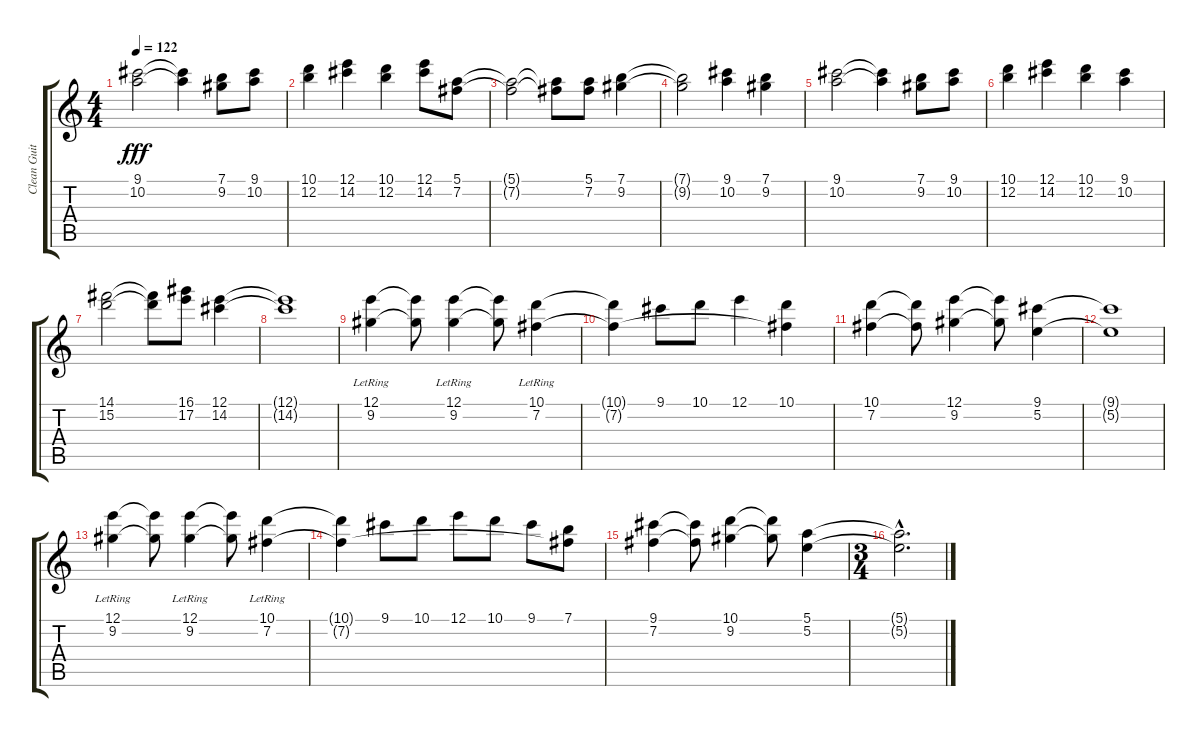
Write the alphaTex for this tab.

\track ("Clean Guitar" "Clean Guit") {instrument electricguitarclean}
\staff {score tabs}
\tuning (E4 B3 G3 D3 A2 E2) {hide}
\ts (4 4)
\tempo 122
\clef g2
\ks c
(9.1 10.2).2{dy fff} (9.1{t} 10.2{t}).4 (7.1 9.2).8 (9.1 10.2).8 |
(10.1 12.2).4 (12.1 14.2).4 (10.1 12.2).4 (12.1 14.2).8 (5.1 7.2).8 |
(5.1{t} 7.2{t}).2 (5.1{t} 7.2{t}).8 (5.1 7.2).8 (7.1 9.2).4 |
(7.1{t} 9.2{t}).2 (9.1 10.2).4 (7.1 9.2).4 |
(9.1 10.2).2 (9.1{t} 10.2{t}).4 (7.1 9.2).8 (9.1 10.2).8 |
(10.1 12.2).4 (12.1 14.2).4 (10.1 12.2).4 (9.1 10.2).4 |
(14.1 15.2).2 (14.1{t} 15.2{t}).8 (16.1 17.2).8 (12.1 14.2).4 |
(12.1{t} 14.2{t}).1 |
(12.1 9.2{lr}).4 (12.1{t} 9.2{t}).8 (12.1{lr} 9.2{lr}).4 (12.1{t} 9.2{t}).8 (10.1{lr} 7.2).4 |
(10.1{t} 7.2{t}).4 9.1.8 10.1.8 12.1.4 (10.1 7.2{t}).4 |
(10.1 7.2).4 (10.1{t} 7.2{t}).8 (12.1 9.2).4 (12.1{t} 9.2{t}).8 (9.1 5.2).4 |
(9.1{t} 5.2{t}).1 |
(12.1 9.2{lr}).4 (12.1{t} 9.2{t}).8 (12.1{lr} 9.2{lr}).4 (12.1{t} 9.2{t}).8 (10.1{lr} 7.2).4 |
(10.1{t} 7.2{t}).4 9.1.8 10.1.8 12.1.8 10.1.8 9.1.8 (7.1 7.2{t}).8 |
(9.1 7.2).4 (9.1{t} 7.2{t}).8 (10.1 9.2).4 (10.1{t} 9.2{t}).8 (5.1 5.2).4 |
\ts (3 4)
(5.1{hac t} 5.2{hac t}).2{d}
